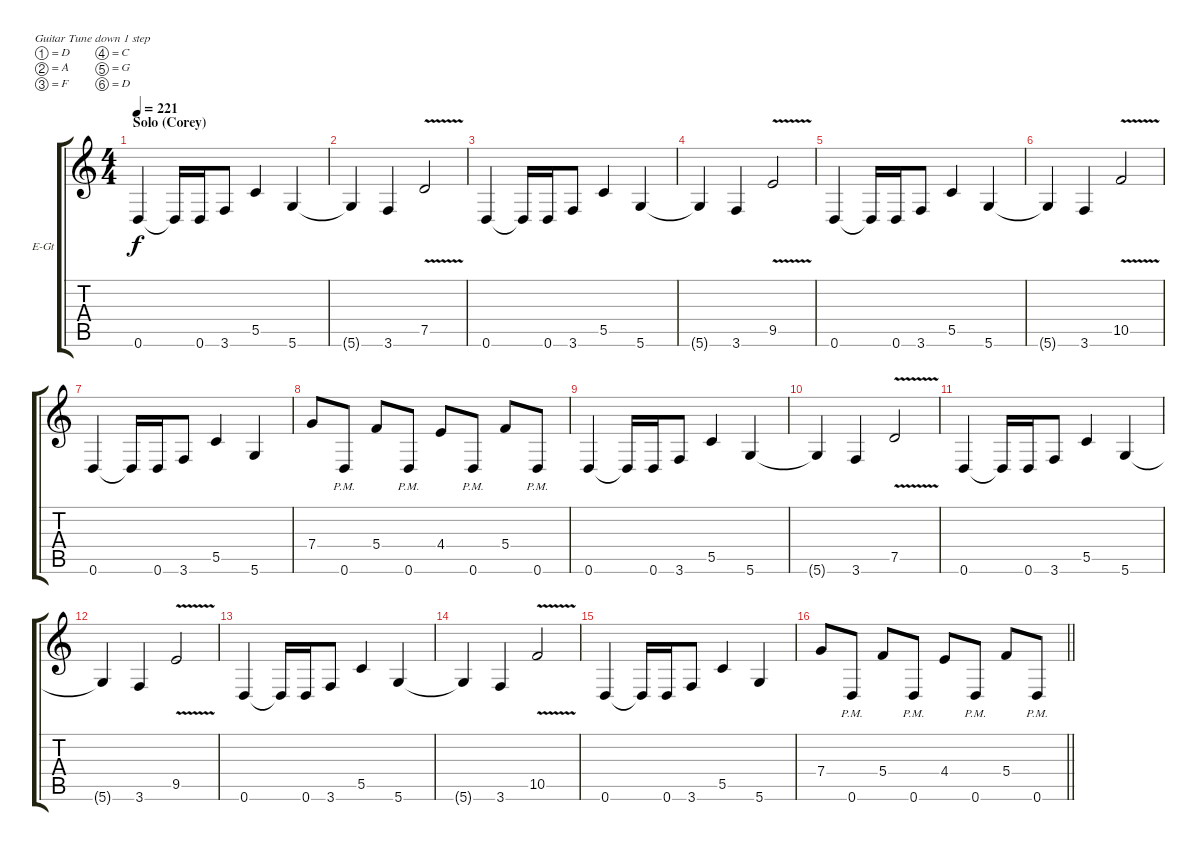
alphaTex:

\bracketExtendMode groupsimilarinstruments
\firstSystemTrackNameOrientation horizontal
\otherSystemsTrackNameOrientation horizontal
\track ("Matt Heafy" "E-Gt") {instrument distortionguitar}
\staff {score tabs}
\tuning (D4 A3 F3 C3 G2 D2)
\ts (4 4)
\section ("" "Solo (Corey)")
\tempo 221
\clef g2
\ks c
0.6.4{dy f} 0.6{t}.16 0.6.16 3.6.8 5.5.4 5.6.4 |
5.6{t}.4 3.6.4 7.5{v}.2 |
0.6.4 0.6{t}.16 0.6.16 3.6.8 5.5.4 5.6.4 |
5.6{t}.4 3.6.4 9.5{v}.2 |
0.6.4 0.6{t}.16 0.6.16 3.6.8 5.5.4 5.6.4 |
5.6{t}.4 3.6.4 10.5{v}.2 |
0.6.4 0.6{t}.16 0.6.16 3.6.8 5.5.4 5.6.4 |
7.4.8 0.6{pm}.8 5.4.8 0.6{pm}.8 4.4.8 0.6{pm}.8 5.4.8 0.6{pm}.8 |
0.6.4 0.6{t}.16 0.6.16 3.6.8 5.5.4 5.6.4 |
5.6{t}.4 3.6.4 7.5{v}.2 |
0.6.4 0.6{t}.16 0.6.16 3.6.8 5.5.4 5.6.4 |
5.6{t}.4 3.6.4 9.5{v}.2 |
0.6.4 0.6{t}.16 0.6.16 3.6.8 5.5.4 5.6.4 |
5.6{t}.4 3.6.4 10.5{v}.2 |
0.6.4 0.6{t}.16 0.6.16 3.6.8 5.5.4 5.6.4 |
\barLineRight lightlight
7.4.8 0.6{pm}.8 5.4.8 0.6{pm}.8 4.4.8 0.6{pm}.8 5.4.8 0.6{pm}.8
